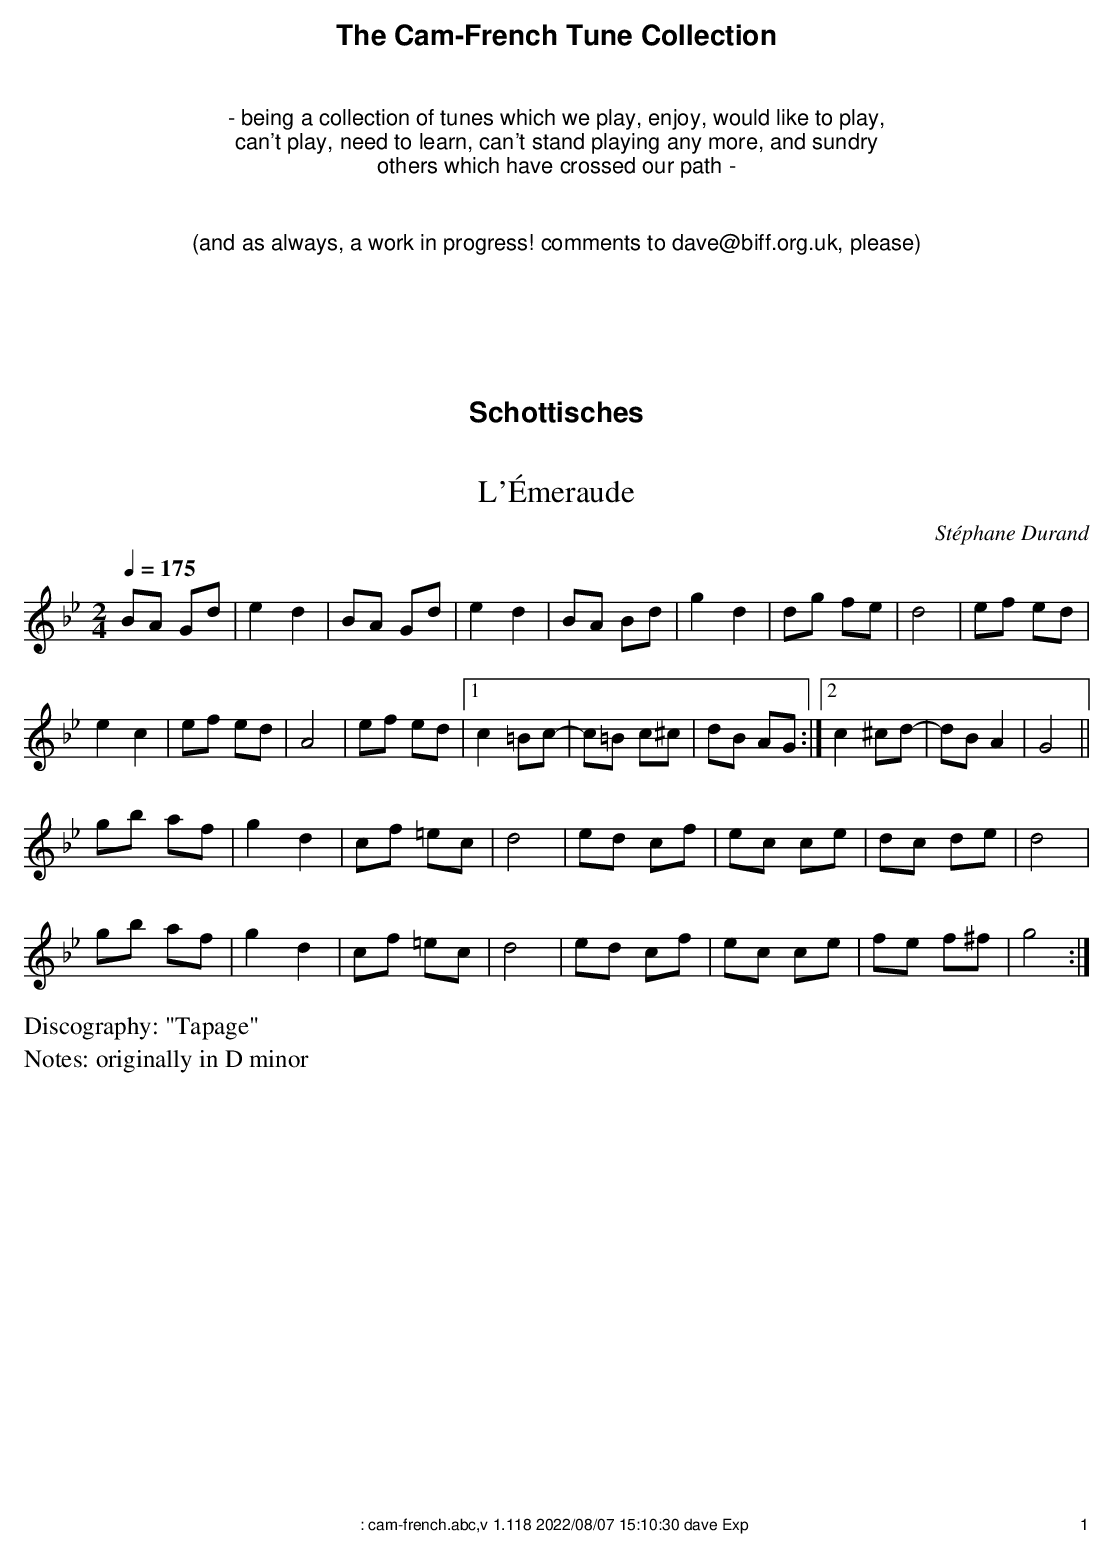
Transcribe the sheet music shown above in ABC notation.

X:1
T:L'\'Emeraude
C:St\'ephane Durand
M:2/4
L:1/8
Q:1/4=175
K:Gm
BA Gd|e2d2|BA Gd|e2d2|BA Bd|g2d2|dg fe|d4|ef ed|
e2c2|ef ed|A4|ef ed|1c2 =Bc-|c=B c^c|dB AG:|2c2 ^cd-|dB A2|G4||
gb af|g2d2|cf =ec|d4|ed cf|ec ce|dc de|d4|
gb af|g2d2|cf =ec|d4|ed cf|ec ce|fe f^f|g4:|
